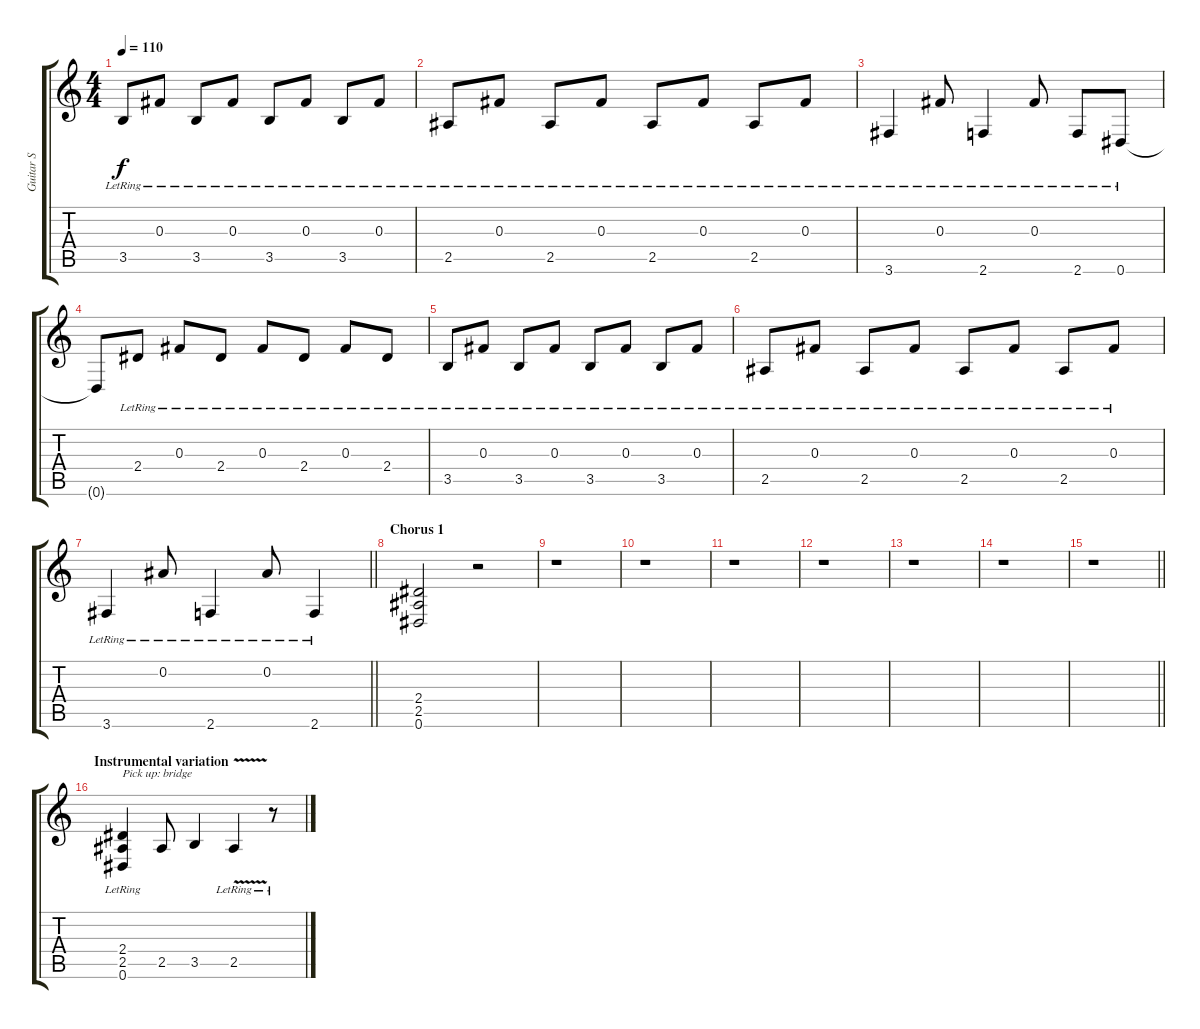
\track ("Guitar S" "Guitar S") {instrument overdrivenguitar}
\staff {score tabs}
\tuning (Eb4 Bb3 Gb3 Db3 Ab2 Eb2) {hide}
\ts (4 4)
\tempo 110
\clef g2
\ks c
3.5{lr}.8{dy f} 0.3{lr}.8 3.5{lr}.8 0.3{lr}.8 3.5{lr}.8 0.3{lr}.8 3.5{lr}.8 0.3{lr}.8 |
2.5{lr}.8 0.3{lr}.8 2.5{lr}.8 0.3{lr}.8 2.5{lr}.8 0.3{lr}.8 2.5{lr}.8 0.3{lr}.8 |
3.6{lr}.4 0.3{lr}.8 2.6{lr}.4 0.3{lr}.8 2.6{lr}.8 0.6{lr}.8 |
0.6{t}.8 2.4{lr}.8 0.3{lr}.8 2.4{lr}.8 0.3{lr}.8 2.4{lr}.8 0.3{lr}.8 2.4{lr}.8 |
3.5{lr}.8 0.3{lr}.8 3.5{lr}.8 0.3{lr}.8 3.5{lr}.8 0.3{lr}.8 3.5{lr}.8 0.3{lr}.8 |
2.5{lr}.8 0.3{lr}.8 2.5{lr}.8 0.3{lr}.8 2.5{lr}.8 0.3{lr}.8 2.5{lr}.8 0.3{lr}.8 |
\barLineRight lightlight
3.6{lr}.4 0.2{lr}.8 2.6{lr}.4 0.2{lr}.8 2.6{lr}.4 |
\section ("" "Chorus 1")
(2.4 2.5 0.6).2 r.2 |
r.1 |
r.1 |
r.1 |
r.1 |
r.1 |
r.1 |
\barLineRight lightlight
r.1 |
\section ("" "Instrumental variation")
(2.4{lr} 2.5{lr} 0.6{lr}).4{txt "Pick up: bridge"} 2.5.8 3.5.4 2.5{v lr}.4 r.8
